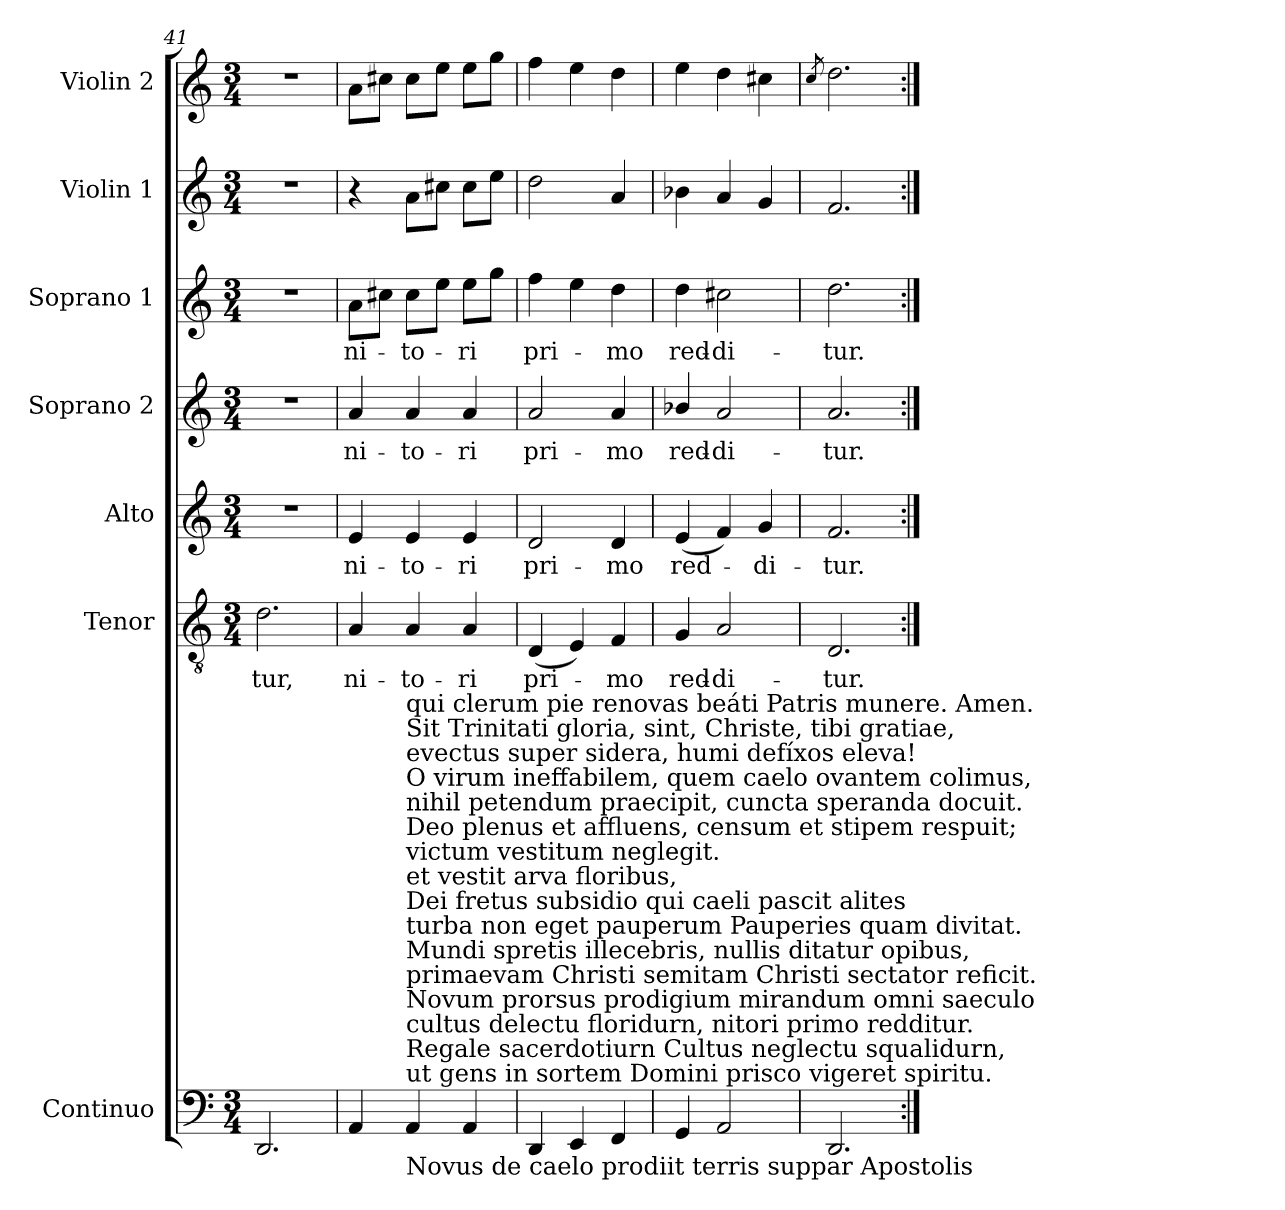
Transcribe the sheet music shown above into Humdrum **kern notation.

**kern	**kern	**text	**kern	**text	**kern	**text	**kern	**text	**kern	**kern
*part7	*part6	*part6	*part5	*part5	*part4	*part4	*part3	*part3	*part2	*part1
*staff7	*staff6	*staff6	*staff5	*staff5	*staff4	*staff4	*staff3	*staff3	*staff2	*staff1
*I"Continuo	*I"Tenor	*	*I"Alto	*	*I"Soprano 2	*	*I"Soprano 1	*	*I"Violin 1	*I"Violin 2
*I'Cont.	*I'T.	*	*I'A.	*	*I'S.	*	*I'S.	*	*I'Vln. 1	*I'Vln. 2
*clefF4	*clefGv2	*	*clefG2	*	*clefG2	*	*clefG2	*	*clefG2	*clefG2
*	*ITrd7c12	*	*	*	*	*	*	*	*	*
*k[]	*k[]	*	*k[]	*	*k[]	*	*k[]	*	*k[]	*k[]
*C:	*C:	*	*C:	*	*C:	*	*C:	*	*C:	*C:
*M3/4	*M3/4	*	*M3/4	*	*M3/4	*	*M3/4	*	*M3/4	*M3/4
=41	=41	=41	=41	=41	=41	=41	=41	=41	=41	=41
!	!	!LO:LY:b:color=#000000	!LO:N:vis=1	!	!LO:N:vis=1	!	!LO:N:vis=1	!	!LO:N:vis=1	!LO:N:vis=1
2.DDi/	2.Di\	-tur,	2.r	.	2.r	.	2.r	.	2.r	2.r
!!LO:LB:g=z
=42	=42	=42	=42	=42	=42	=42	=42	=42	=42	=42
!	!	!LO:LY:b:color=#000000	!	!	!	!	!	!	!	!
!	!	!	!	!LO:LY:b:color=#000000	!	!	!	!	!	!
!	!	!	!	!	!	!LO:LY:b:color=#000000	!	!	!	!
!	!	!	!	!	!	!	!	!LO:LY:b:color=#000000	!	!
4AAi/	4AAi/	ni-	4ei/	ni-	4ai/	ni-	8ai\L	ni-	4r	8ai\L
.	.	.	.	.	.	.	8cc#Xi\J	.	.	8cc#Xi\J
!	!	!LO:LY:b:color=#000000	!	!	!	!	!	!	!	!
!	!	!	!	!LO:LY:b:color=#000000	!	!	!	!	!	!
!	!	!	!	!	!	!LO:LY:b:color=#000000	!	!	!	!
!LO:TX:b:t=Novus de caelo prodiit terris suppar Apostolis	!	!	!	!	!	!	!	!	!	!
!LO:TX:t=ut gens in sortem Domini prisco vigeret spiritu.	!	!	!	!	!	!	!	!	!	!
!LO:TX:t=Regale sacerdotiurn Cultus neglectu squalidurn,	!	!	!	!	!	!	!	!	!	!
!LO:TX:t=cultus delectu floridurn, nitori primo redditur.	!	!	!	!	!	!	!	!	!	!
!LO:TX:t=Novum prorsus prodigium mirandum omni saeculo	!	!	!	!	!	!	!	!	!	!
!LO:TX:t=primaevam Christi semitam Christi sectator reficit.	!	!	!	!	!	!	!	!	!	!
!LO:TX:t=Mundi spretis illecebris, nullis ditatur opibus,	!	!	!	!	!	!	!	!	!	!
!LO:TX:t=turba non eget pauperum Pauperies quam divitat.	!	!	!	!	!	!	!	!	!	!
!LO:TX:t=Dei fretus subsidio qui caeli pascit alites	!	!	!	!	!	!	!	!	!	!
!LO:TX:t=et vestit arva floribus,	!	!	!	!	!	!	!	!	!	!
!LO:TX:t=victum vestitum neglegit.	!	!	!	!	!	!	!	!	!	!
!LO:TX:t=Deo plenus et affluens, censum et stipem respuit;	!	!	!	!	!	!	!	!	!	!
!LO:TX:t=nihil petendum praecipit, cuncta speranda docuit.	!	!	!	!	!	!	!	!	!	!
!LO:TX:t=O virum ineffabilem, quem caelo ovantem colimus,	!	!	!	!	!	!	!	!	!	!
!LO:TX:t=evectus super sidera, humi defíxos eleva!	!	!	!	!	!	!	!	!	!	!
!LO:TX:t=Sit Trinitati gloria, sint, Christe, tibi gratiae,	!	!	!	!	!	!	!	!	!	!
!LO:TX:t=qui clerum pie renovas beáti Patris munere. Amen.	!	!	!	!	!	!	!	!	!	!
!	!	!	!	!	!	!	!	!LO:LY:b:color=#000000	!	!
4AAi/	4AAi/	-to-	4ei/	-to-	4ai/	-to-	8cc#i\L	-to-	8ai\L	8cc#i\L
.	.	.	.	.	.	.	8eei\J	.	8cc#Xi\J	8eei\J
!	!	!LO:LY:b:color=#000000	!	!	!	!	!	!	!	!
!	!	!	!	!LO:LY:b:color=#000000	!	!	!	!	!	!
!	!	!	!	!	!	!LO:LY:b:color=#000000	!	!	!	!
!	!	!	!	!	!	!	!	!LO:LY:b:color=#000000	!	!
4AAi/	4AAi/	-ri	4ei/	-ri	4ai/	-ri	8eei\L	-ri	8cc#i\L	8eei\L
.	.	.	.	.	.	.	8ggi\J	.	8eei\J	8ggi\J
=43	=43	=43	=43	=43	=43	=43	=43	=43	=43	=43
!	!	!LO:LY:b:color=#000000	!	!	!	!	!	!	!	!
!	!	!	!	!LO:LY:b:color=#000000	!	!	!	!	!	!
!	!	!	!	!	!	!LO:LY:b:color=#000000	!	!	!	!
!	!	!	!	!	!	!	!	!LO:LY:b:color=#000000	!	!
4DDi/	(4DDi/	pri-	2di/	pri-	2ai/	pri-	4ffi\	pri-	2ddi\	4ffi\
4EEi/	4EEi/)	.	.	.	.	.	4eei\	.	.	4eei\
!	!	!LO:LY:b:color=#000000	!	!	!	!	!	!	!	!
!	!	!	!	!LO:LY:b:color=#000000	!	!	!	!	!	!
!	!	!	!	!	!	!LO:LY:b:color=#000000	!	!	!	!
!	!	!	!	!	!	!	!	!LO:LY:b:color=#000000	!	!
4FFi/	4FFi/	-mo	4di/	-mo	4ai/	-mo	4ddi\	-mo	4ai/	4ddi\
=44	=44	=44	=44	=44	=44	=44	=44	=44	=44	=44
!	!	!LO:LY:b:color=#000000	!	!	!	!	!	!	!	!
!	!	!	!	!LO:LY:b:color=#000000	!	!	!	!	!	!
!	!	!	!	!	!	!LO:LY:b:color=#000000	!	!	!	!
!	!	!	!	!	!	!	!	!LO:LY:b:color=#000000	!	!
4GGi/	4GGi/	red-	(4ei/	red-	4b-Xi/	red-	4ddi\	red-	4b-Xi\	4eei\
!	!	!LO:LY:b:color=#000000	!	!	!	!	!	!	!	!
!	!	!	!	!	!	!LO:LY:b:color=#000000	!	!	!	!
!	!	!	!	!	!	!	!	!LO:LY:b:color=#000000	!	!
2AAi/	2AAi/	-di-	4fi/)	.	2ai/	-di-	2cc#Xi\	-di-	4ai/	4ddi\
!	!	!	!	!LO:LY:b:color=#000000	!	!	!	!	!	!
.	.	.	4gi/	-di-	.	.	.	.	4gi/	4cc#Xi\
=45	=45	=45	=45	=45	=45	=45	=45	=45	=45	=45
.	.	.	.	.	.	.	.	.	.	8qcci/
!	!	!LO:LY:b:color=#000000	!	!	!	!	!	!	!	!
!	!	!	!	!LO:LY:b:color=#000000	!	!	!	!	!	!
!	!	!	!	!	!	!LO:LY:b:color=#000000	!	!	!	!
!	!	!	!	!	!	!	!	!LO:LY:b:color=#000000	!	!
2.DDi/	2.DDi/	-tur.	2.fi/	-tur.	2.ai/	-tur.	2.ddi\	-tur.	2.fi/	2.ddi\
=:|!	=:|!	=:|!	=:|!	=:|!	=:|!	=:|!	=:|!	=:|!	=:|!	=:|!
*-	*-	*-	*-	*-	*-	*-	*-	*-	*-	*-
